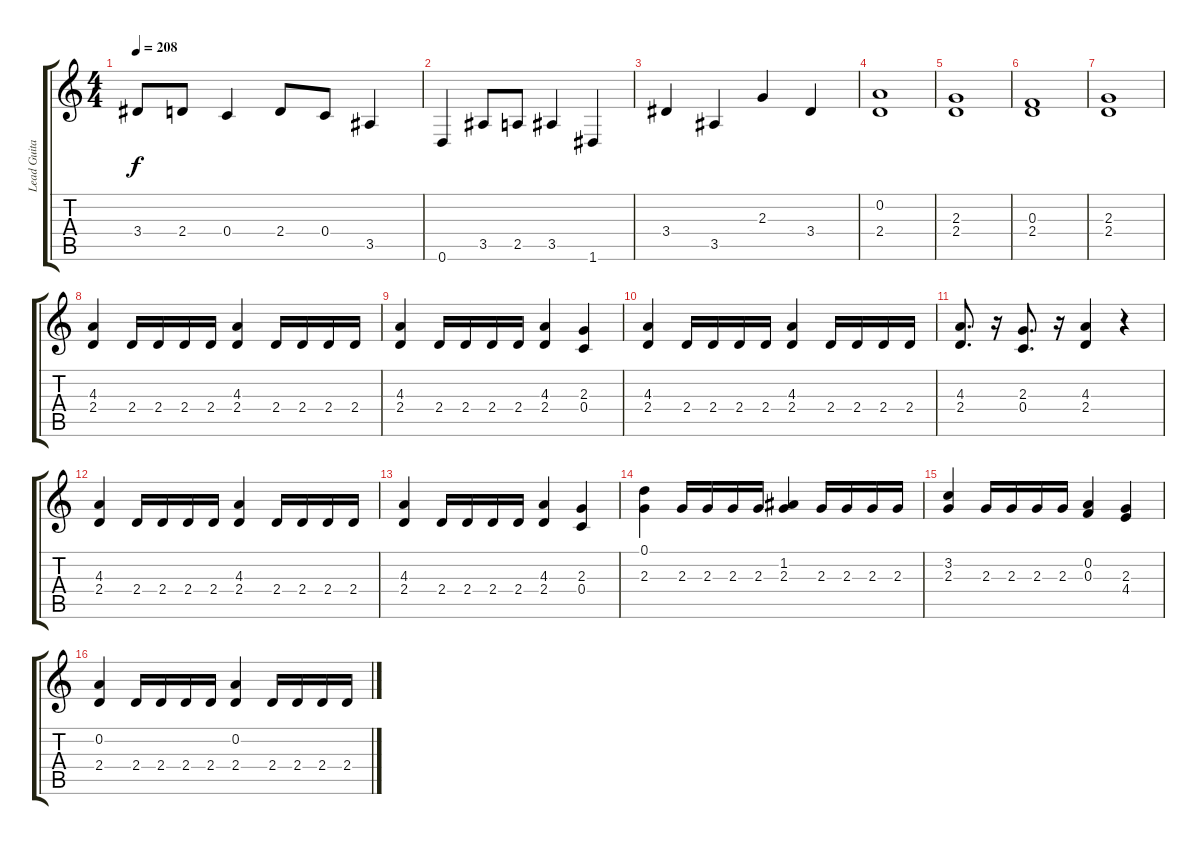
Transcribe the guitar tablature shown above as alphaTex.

\track ("Lead Guitar" "Lead Guita") {instrument distortionguitar}
\staff {score tabs}
\tuning (D4 A3 F3 C3 G2 D2) {hide}
\ts (4 4)
\tempo 208
\clef g2
\ks c
3.4.8{dy f} 2.4.8 0.4.4 2.4.8 0.4.8 3.5.4 |
0.6.4 3.5.8 2.5.8 3.5.4 1.6.4 |
3.4.4 3.5.4 2.3.4 3.4.4 |
(0.2 2.4).1 |
(2.3 2.4).1 |
(0.3 2.4).1 |
(2.3 2.4).1 |
(4.3 2.4).4 2.4.16 2.4.16 2.4.16 2.4.16 (4.3 2.4).4 2.4.16 2.4.16 2.4.16 2.4.16 |
(4.3 2.4).4 2.4.16 2.4.16 2.4.16 2.4.16 (4.3 2.4).4 (2.3 0.4).4 |
(4.3 2.4).4 2.4.16 2.4.16 2.4.16 2.4.16 (4.3 2.4).4 2.4.16 2.4.16 2.4.16 2.4.16 |
(4.3 2.4).8{d} r.16 (2.3 0.4).8{d} r.16 (4.3 2.4).4 r.4 |
(4.3 2.4).4 2.4.16 2.4.16 2.4.16 2.4.16 (4.3 2.4).4 2.4.16 2.4.16 2.4.16 2.4.16 |
(4.3 2.4).4 2.4.16 2.4.16 2.4.16 2.4.16 (4.3 2.4).4 (2.3 0.4).4 |
(0.1 2.3).4 2.3.16 2.3.16 2.3.16 2.3.16 (1.2 2.3).4 2.3.16 2.3.16 2.3.16 2.3.16 |
(3.2 2.3).4 2.3.16 2.3.16 2.3.16 2.3.16 (0.2 0.3).4 (2.3 4.4).4 |
(0.2 2.4).4 2.4.16 2.4.16 2.4.16 2.4.16 (0.2 2.4).4 2.4.16 2.4.16 2.4.16 2.4.16
